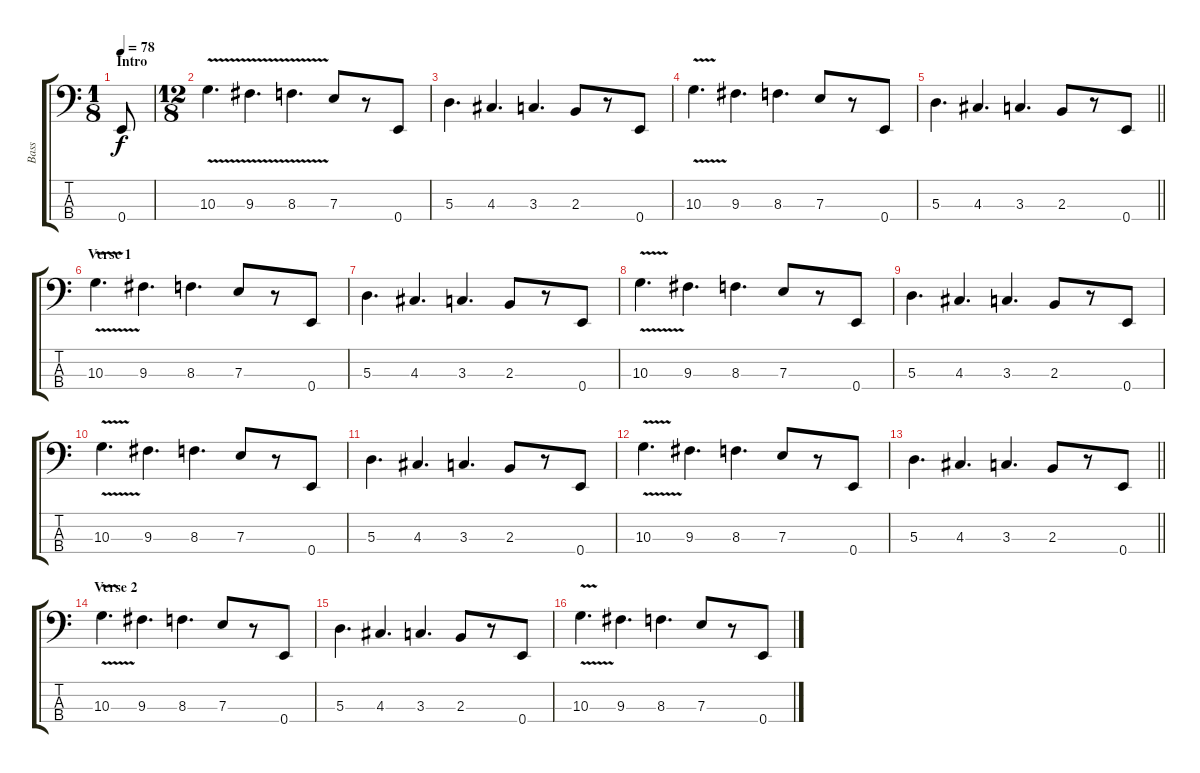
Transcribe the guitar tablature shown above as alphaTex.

\track ("Bass " "Bass ") {instrument electricbassfinger}
\staff {score tabs}
\tuning (G2 D2 A1 E1) {hide}
\ts (1 8)
\section ("" "Intro")
\tempo 78
\clef f4
\ks c
0.4.8{dy f volume 10 instrument electricbassfinger} |
\ts (12 8)
10.3{v}.4{d} 9.3{v}.4{d} 8.3{v}.4{d} 7.3.8 r.8 0.4.8 |
5.3.4{d} 4.3.4{d} 3.3.4{d} 2.3.8 r.8 0.4.8 |
10.3{v}.4{d} 9.3.4{d} 8.3.4{d} 7.3.8 r.8 0.4.8 |
\barLineRight lightlight
5.3.4{d} 4.3.4{d} 3.3.4{d} 2.3.8 r.8 0.4.8 |
\section ("" "Verse 1")
10.3{v}.4{d} 9.3.4{d} 8.3.4{d} 7.3.8 r.8 0.4.8 |
5.3.4{d} 4.3.4{d} 3.3.4{d} 2.3.8 r.8 0.4.8 |
10.3{v}.4{d} 9.3.4{d} 8.3.4{d} 7.3.8 r.8 0.4.8 |
5.3.4{d} 4.3.4{d} 3.3.4{d} 2.3.8 r.8 0.4.8 |
10.3{v}.4{d} 9.3.4{d} 8.3.4{d} 7.3.8 r.8 0.4.8 |
5.3.4{d} 4.3.4{d} 3.3.4{d} 2.3.8 r.8 0.4.8 |
10.3{v}.4{d} 9.3.4{d} 8.3.4{d} 7.3.8 r.8 0.4.8 |
\barLineRight lightlight
5.3.4{d} 4.3.4{d} 3.3.4{d} 2.3.8 r.8 0.4.8 |
\section ("" "Verse 2")
10.3{v}.4{d} 9.3.4{d} 8.3.4{d} 7.3.8 r.8 0.4.8 |
5.3.4{d} 4.3.4{d} 3.3.4{d} 2.3.8 r.8 0.4.8 |
10.3{v}.4{d} 9.3.4{d} 8.3.4{d} 7.3.8 r.8 0.4.8
